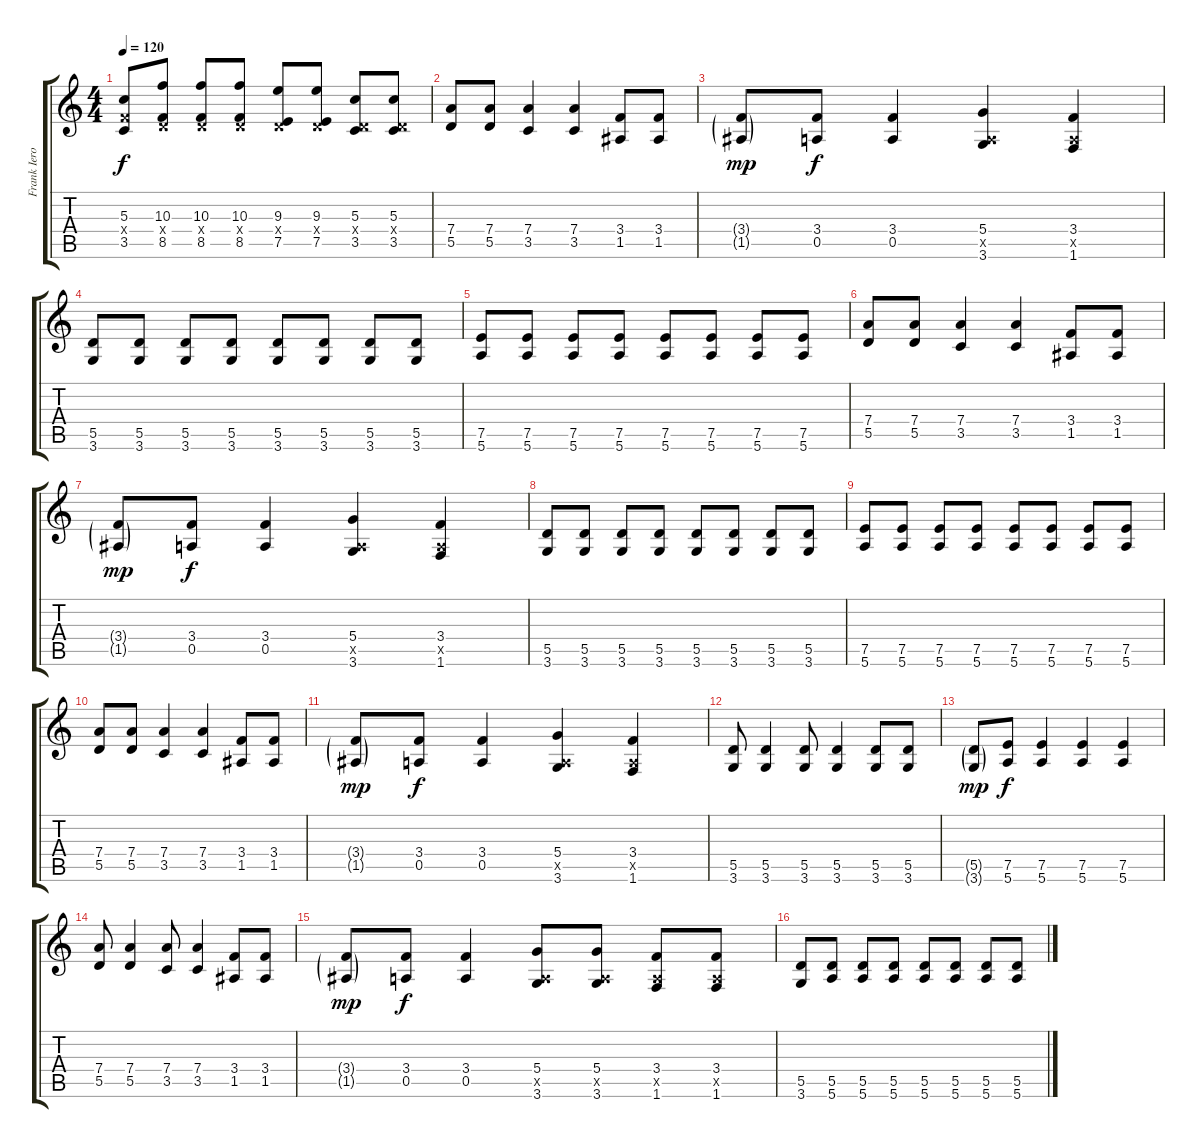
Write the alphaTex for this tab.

\track ("Frank Iero" "Frank Iero") {instrument overdrivenguitar}
\staff {score tabs}
\tuning (E4 B3 G3 D3 A2 E2) {hide}
\ts (4 4)
\tempo 120
\clef g2
\ks c
(5.3 3.4{x} 3.5).8{dy f} (10.3 0.4{x} 8.5).8 (10.3 0.4{x} 8.5).8 (10.3 0.4{x} 8.5).8 (9.3 0.4{x} 7.5).8 (9.3 0.4{x} 7.5).8 (5.3 0.4{x} 3.5).8 (5.3 0.4{x} 3.5).8 |
(7.4 5.5).8 (7.4 5.5).8 (7.4 3.5).4 (7.4 3.5).4 (3.4 1.5).8 (3.4 1.5).8 |
(3.4{g} 1.5{g}).8{dy mp} (3.4 0.5).8{dy f} (3.4 0.5).4 (5.4 0.5{x} 3.6).4 (3.4 0.5{x} 1.6).4 |
(5.5 3.6).8 (5.5 3.6).8 (5.5 3.6).8 (5.5 3.6).8 (5.5 3.6).8 (5.5 3.6).8 (5.5 3.6).8 (5.5 3.6).8 |
(7.5 5.6).8 (7.5 5.6).8 (7.5 5.6).8 (7.5 5.6).8 (7.5 5.6).8 (7.5 5.6).8 (7.5 5.6).8 (7.5 5.6).8 |
(7.4 5.5).8 (7.4 5.5).8 (7.4 3.5).4 (7.4 3.5).4 (3.4 1.5).8 (3.4 1.5).8 |
(3.4{g} 1.5{g}).8{dy mp} (3.4 0.5).8{dy f} (3.4 0.5).4 (5.4 0.5{x} 3.6).4 (3.4 0.5{x} 1.6).4 |
(5.5 3.6).8 (5.5 3.6).8 (5.5 3.6).8 (5.5 3.6).8 (5.5 3.6).8 (5.5 3.6).8 (5.5 3.6).8 (5.5 3.6).8 |
(7.5 5.6).8 (7.5 5.6).8 (7.5 5.6).8 (7.5 5.6).8 (7.5 5.6).8 (7.5 5.6).8 (7.5 5.6).8 (7.5 5.6).8 |
(7.4 5.5).8 (7.4 5.5).8 (7.4 3.5).4 (7.4 3.5).4 (3.4 1.5).8 (3.4 1.5).8 |
(3.4{g} 1.5{g}).8{dy mp} (3.4 0.5).8{dy f} (3.4 0.5).4 (5.4 0.5{x} 3.6).4 (3.4 0.5{x} 1.6).4 |
(5.5 3.6).8 (5.5 3.6).4 (5.5 3.6).8 (5.5 3.6).4 (5.5 3.6).8 (5.5 3.6).8 |
(5.5{g} 3.6{g}).8{dy mp} (7.5 5.6).8{dy f} (7.5 5.6).4 (7.5 5.6).4 (7.5 5.6).4 |
(7.4 5.5).8 (7.4 5.5).4 (7.4 3.5).8 (7.4 3.5).4 (3.4 1.5).8 (3.4 1.5).8 |
(3.4{g} 1.5{g}).8{dy mp} (3.4 0.5).8{dy f} (3.4 0.5).4 (5.4 0.5{x} 3.6).8 (5.4 0.5{x} 3.6).8 (3.4 0.5{x} 1.6).8 (3.4 0.5{x} 1.6).8 |
(5.5 3.6).8 (5.5 5.6).8 (5.5 5.6).8 (5.5 5.6).8 (5.5 5.6).8 (5.5 5.6).8 (5.5 5.6).8 (5.5 5.6).8
